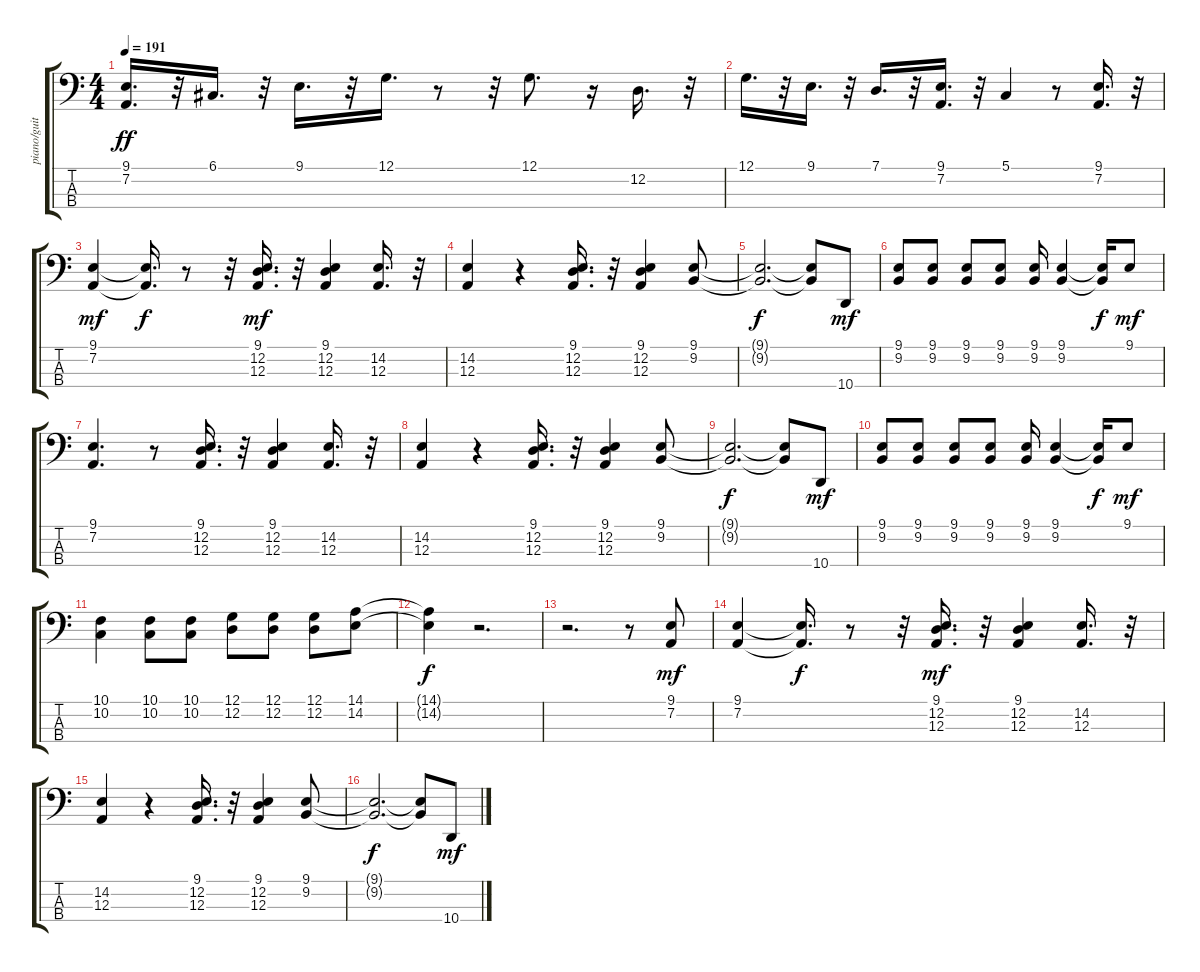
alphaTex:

\track ("piano/guit/bass/syn " "piano/guit") {instrument brightacousticpiano}
\staff {score tabs}
\tuning (G2 D2 A1 E1) {hide}
\ts (4 4)
\tempo 191
\clef f4
\ks c
(9.1 7.2).16{d dy ff} r.32 6.1.16{d} r.32 9.1.16{d} r.32 12.1.16{d} r.8 r.32 12.1.8{d} r.16 12.2.16{d} r.32 |
12.1.16{d} r.32 9.1.16{d} r.32 7.1.16{d} r.32 (9.1 7.2).16{d} r.32 5.1.4 r.8 (9.1 7.2).16{d instrument synthbass1} r.32 |
(9.1 7.2).4{dy mf} (9.1{t} 7.2{t}).16{d dy f} r.8 r.32 (9.1 12.2 12.3).16{d dy mf} r.32 (9.1 12.2 12.3).4 (14.2 12.3).16{d} r.32 |
(14.2 12.3).4 r.4 (9.1 12.2 12.3).16{d} r.32 (9.1 12.2 12.3).4 (9.1 9.2).8 |
(9.1{t} 9.2{t}).2{d dy f} (9.1{t} 9.2{t}).8 10.4.8{dy mf} |
(9.1 9.2).8 (9.1 9.2).8 (9.1 9.2).8 (9.1 9.2).8 (9.1 9.2).16 (9.1 9.2).4 (9.1{t} 9.2{t}).16{dy f} 9.1.8{dy mf} |
(9.1 7.2).4{d} r.8 (9.1 12.2 12.3).16{d} r.32 (9.1 12.2 12.3).4 (14.2 12.3).16{d} r.32 |
(14.2 12.3).4 r.4 (9.1 12.2 12.3).16{d} r.32 (9.1 12.2 12.3).4 (9.1 9.2).8 |
(9.1{t} 9.2{t}).2{d dy f} (9.1{t} 9.2{t}).8 10.4.8{dy mf} |
(9.1 9.2).8 (9.1 9.2).8 (9.1 9.2).8 (9.1 9.2).8 (9.1 9.2).16 (9.1 9.2).4 (9.1{t} 9.2{t}).16{dy f} 9.1.8{dy mf} |
(10.1 10.2).4 (10.1 10.2).8 (10.1 10.2).8 (12.1 12.2).8 (12.1 12.2).8 (12.1 12.2).8 (14.1 14.2).8 |
(14.1{t} 14.2{t}).4{dy f} r.2{d} |
r.2{d} r.8 (9.1 7.2).8{dy mf} |
(9.1 7.2).4 (9.1{t} 7.2{t}).16{d dy f} r.8 r.32 (9.1 12.2 12.3).16{d dy mf} r.32 (9.1 12.2 12.3).4 (14.2 12.3).16{d} r.32 |
(14.2 12.3).4 r.4 (9.1 12.2 12.3).16{d} r.32 (9.1 12.2 12.3).4 (9.1 9.2).8 |
(9.1{t} 9.2{t}).2{d dy f} (9.1{t} 9.2{t}).8 10.4.8{dy mf}
